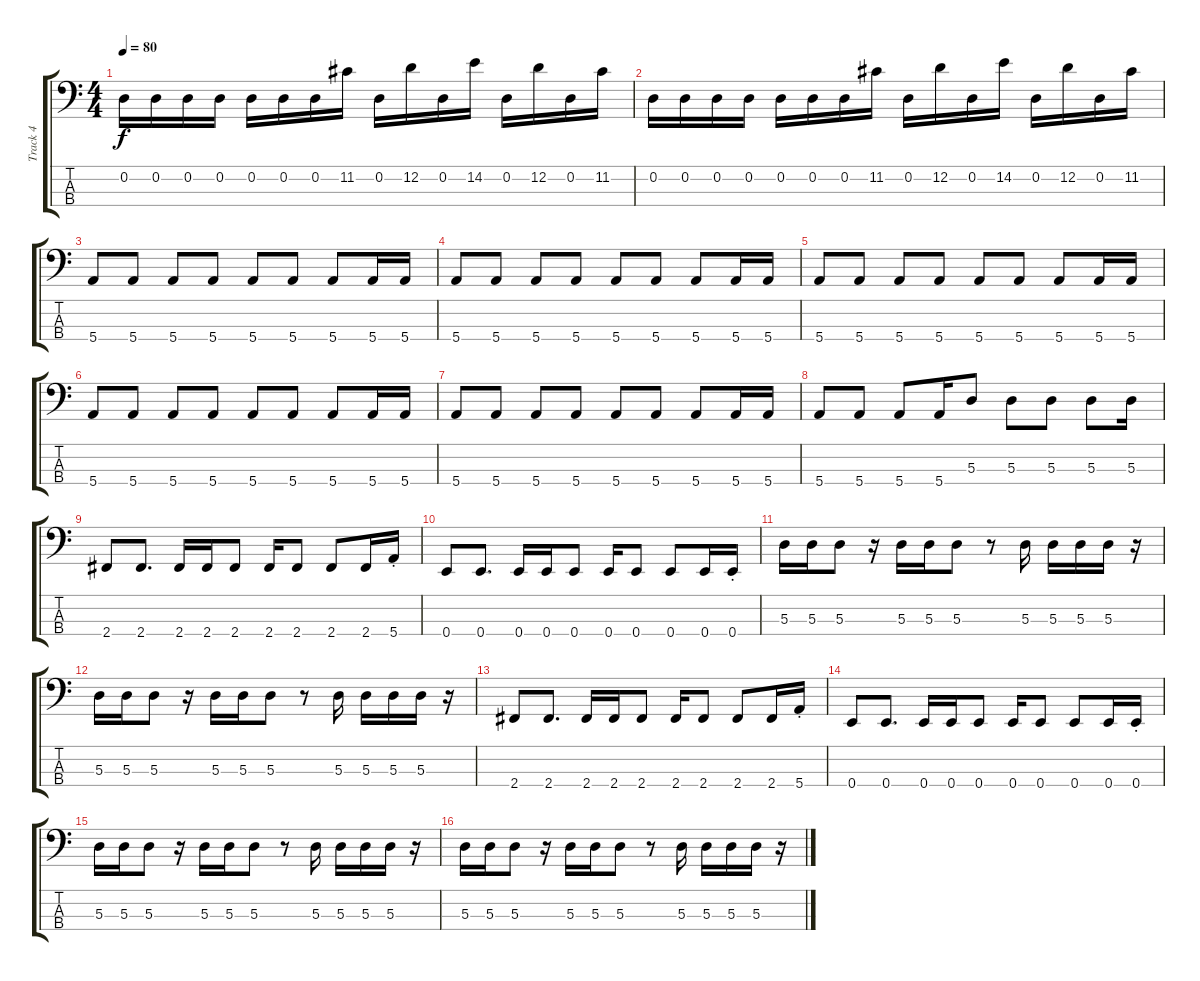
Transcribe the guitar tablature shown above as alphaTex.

\track ("Track 4" "Track 4") {instrument electricbassfinger}
\staff {score tabs}
\tuning (G2 D2 A1 E1) {hide}
\ts (4 4)
\tempo 80
\clef f4
\ks c
0.2.16{dy f} 0.2.16 0.2.16 0.2.16 0.2.16 0.2.16 0.2.16 11.2.16 0.2.16 12.2.16 0.2.16 14.2.16 0.2.16 12.2.16 0.2.16 11.2.16 |
0.2.16 0.2.16 0.2.16 0.2.16 0.2.16 0.2.16 0.2.16 11.2.16 0.2.16 12.2.16 0.2.16 14.2.16 0.2.16 12.2.16 0.2.16 11.2.16 |
5.4.8 5.4.8 5.4.8 5.4.8 5.4.8 5.4.8 5.4.8 5.4.16 5.4.16 |
5.4.8 5.4.8 5.4.8 5.4.8 5.4.8 5.4.8 5.4.8 5.4.16 5.4.16 |
5.4.8 5.4.8 5.4.8 5.4.8 5.4.8 5.4.8 5.4.8 5.4.16 5.4.16 |
5.4.8 5.4.8 5.4.8 5.4.8 5.4.8 5.4.8 5.4.8 5.4.16 5.4.16 |
5.4.8 5.4.8 5.4.8 5.4.8 5.4.8 5.4.8 5.4.8 5.4.16 5.4.16 |
5.4.8 5.4.8 5.4.8 5.4.16 5.3.8 5.3.8 5.3.8 5.3.8 5.3.16 |
2.4.8 2.4.8{d} 2.4.16 2.4.16 2.4.8 2.4.16 2.4.8 2.4.8 2.4.16 5.4{st}.16 |
0.4.8 0.4.8{d} 0.4.16 0.4.16 0.4.8 0.4.16 0.4.8 0.4.8 0.4.16 0.4{st}.16 |
5.3.16 5.3.16 5.3.8 r.16 5.3.16 5.3.16 5.3.8 r.8 5.3.16 5.3.16 5.3.16 5.3.16 r.16 |
5.3.16 5.3.16 5.3.8 r.16 5.3.16 5.3.16 5.3.8 r.8 5.3.16 5.3.16 5.3.16 5.3.16 r.16 |
2.4.8 2.4.8{d} 2.4.16 2.4.16 2.4.8 2.4.16 2.4.8 2.4.8 2.4.16 5.4{st}.16 |
0.4.8 0.4.8{d} 0.4.16 0.4.16 0.4.8 0.4.16 0.4.8 0.4.8 0.4.16 0.4{st}.16 |
5.3.16 5.3.16 5.3.8 r.16 5.3.16 5.3.16 5.3.8 r.8 5.3.16 5.3.16 5.3.16 5.3.16 r.16 |
5.3.16 5.3.16 5.3.8 r.16 5.3.16 5.3.16 5.3.8 r.8 5.3.16 5.3.16 5.3.16 5.3.16 r.16
